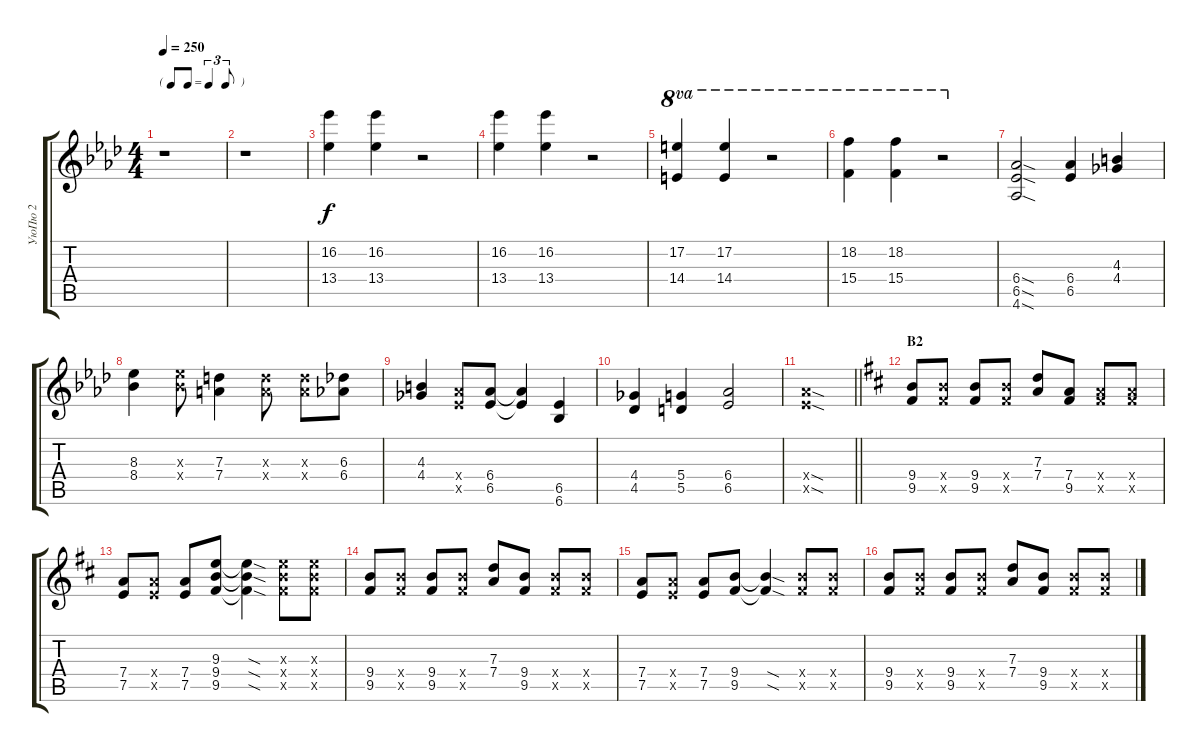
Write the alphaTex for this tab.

\track ("УюПю 2" "УюПю 2") {instrument overdrivenguitar}
\staff {score tabs}
\tuning (E4 B3 G3 D3 A2 E2) {hide}
\ts (4 4)
\tf triplet8th
\tempo 250
\clef g2
\ks ab
r.1{dy f} |
r.1 |
(16.2 13.4).4 (16.2 13.4).4 r.2 |
(16.2 13.4).4 (16.2 13.4).4 r.2 |
(17.2 14.4).4{ot 8va} (17.2 14.4).4{ot 8va} r.2{ot 8va} |
(18.2 15.4).4{ot 8va} (18.2 15.4).4{ot 8va} r.2{ot 8va} |
(6.4{sod} 6.5{sod} 4.6{sod}).2 (6.4 6.5).4 (4.3 4.4).4 |
(8.3 8.4).4 (8.3{x} 8.4{x}).8 (7.3 7.4).4 (7.3{x} 7.4{x}).8 (7.3{x} 7.4{x}).8 (6.3 6.4).8 |
(4.3 4.4).4 (6.4{x} 6.5{x}).8 (6.4 6.5).8 (6.4{t} 6.5{t}).4 (6.5 6.6).4 |
(4.4 4.5).4 (5.4 5.5).4 (6.4 6.5).2 |
\barLineRight lightlight
(6.4{sod x} 6.5{sod x}).1 |
\section ("" "B2")
\ks d
(9.4 9.5).8 (9.4{x} 9.5{x}).8 (9.4 9.5).8 (9.4{x} 9.5{x}).8 (7.3 7.4).8 (7.4 9.5).8 (7.4{x} 9.5{x}).8 (7.4{x} 9.5{x}).8 |
(7.4 7.5).8 (7.4{x} 7.5{x}).8 (7.4 7.5).8 (9.3 9.4 9.5).8 (9.3{sod t} 9.4{sod t} 9.5{sod t}).4 (9.3{x} 9.4{x} 9.5{x}).8 (9.3{x} 9.4{x} 9.5{x}).8 |
(9.4 9.5).8 (9.4{x} 9.5{x}).8 (9.4 9.5).8 (9.4{x} 9.5{x}).8 (7.3 7.4).8 (9.4 9.5).8 (9.4{x} 9.5{x}).8 (9.4{x} 9.5{x}).8 |
(7.4 7.5).8 (7.4{x} 7.5{x}).8 (7.4 7.5).8 (9.4 9.5).8 (9.4{sod t} 9.5{sod t}).4 (9.4{x} 9.5{x}).8 (9.4{x} 9.5{x}).8 |
(9.4 9.5).8 (9.4{x} 9.5{x}).8 (9.4 9.5).8 (9.4{x} 9.5{x}).8 (7.3 7.4).8 (9.4 9.5).8 (9.4{x} 9.5{x}).8 (9.4{x} 9.5{x}).8
